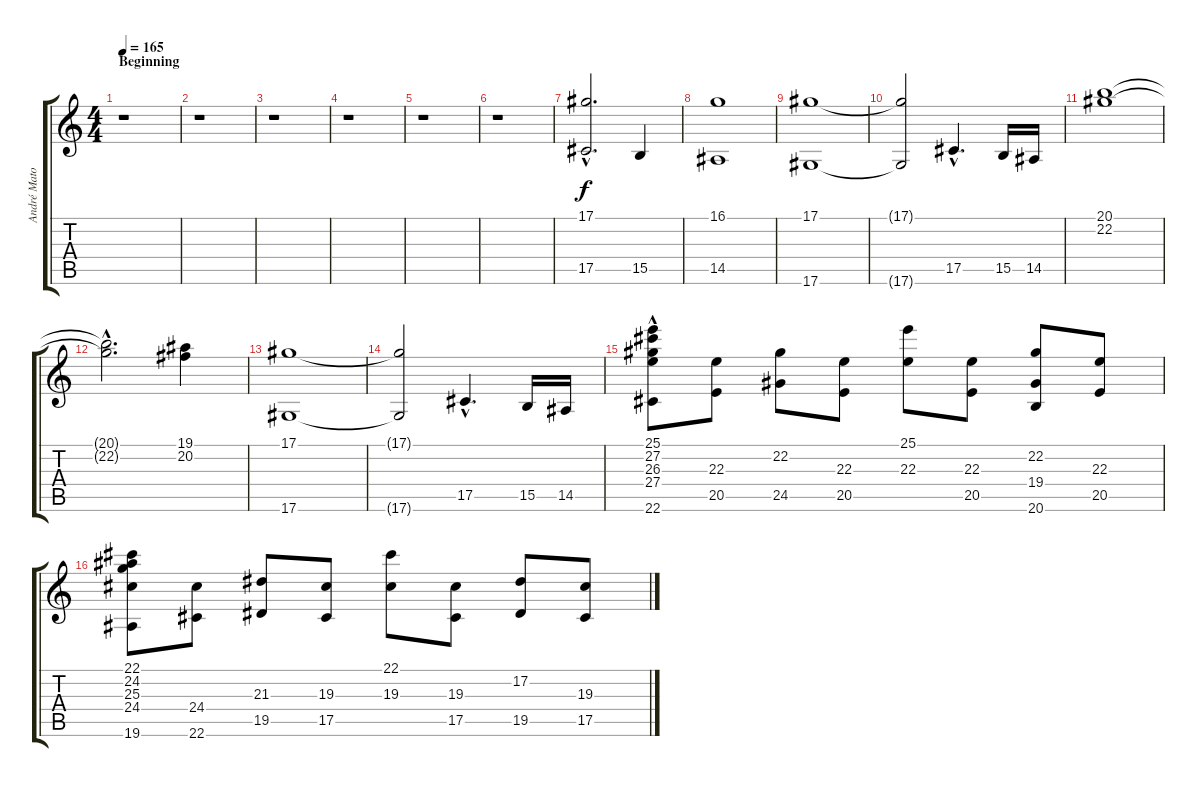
\track ("André Matos - String Ensemble 1" "André Mato") {instrument stringensemble1}
\staff {score tabs}
\tuning (Eb4 Bb3 Gb3 Db3 Ab2 Eb2) {hide}
\ts (4 4)
\section ("" "Beginning")
\tempo 165
\clef g2
\ks c
r.1{dy f instrument stringensemble1} |
r.1 |
r.1 |
r.1 |
r.1 |
r.1 |
(17.1 17.5{hac}).2{d} 15.5.4 |
(16.1 14.5).1 |
(17.1 17.6).1 |
(17.1{t} 17.6{t}).2 17.5{hac}.4{d} 15.5.16 14.5.16 |
(20.1 22.2).1 |
(20.1{hac t} 22.2{hac t}).2{d} (19.1 20.2).4 |
(17.1 17.6).1 |
(17.1{t} 17.6{t}).2 17.5{hac}.4{d} 15.5.16 14.5.16 |
(25.1 27.2 26.3 27.4 22.6{hac}).8 (22.3 20.5).8 (22.2 24.5).8 (22.3 20.5).8 (25.1 22.3).8 (22.3 20.5).8 (22.2 19.4 20.6).8 (22.3 20.5).8 |
(22.1 24.2 25.3 24.4 19.6).8 (24.4 22.6).8 (21.3 19.5).8 (19.3 17.5).8 (22.1 19.3).8 (19.3 17.5).8 (17.2 19.5).8 (19.3 17.5).8
